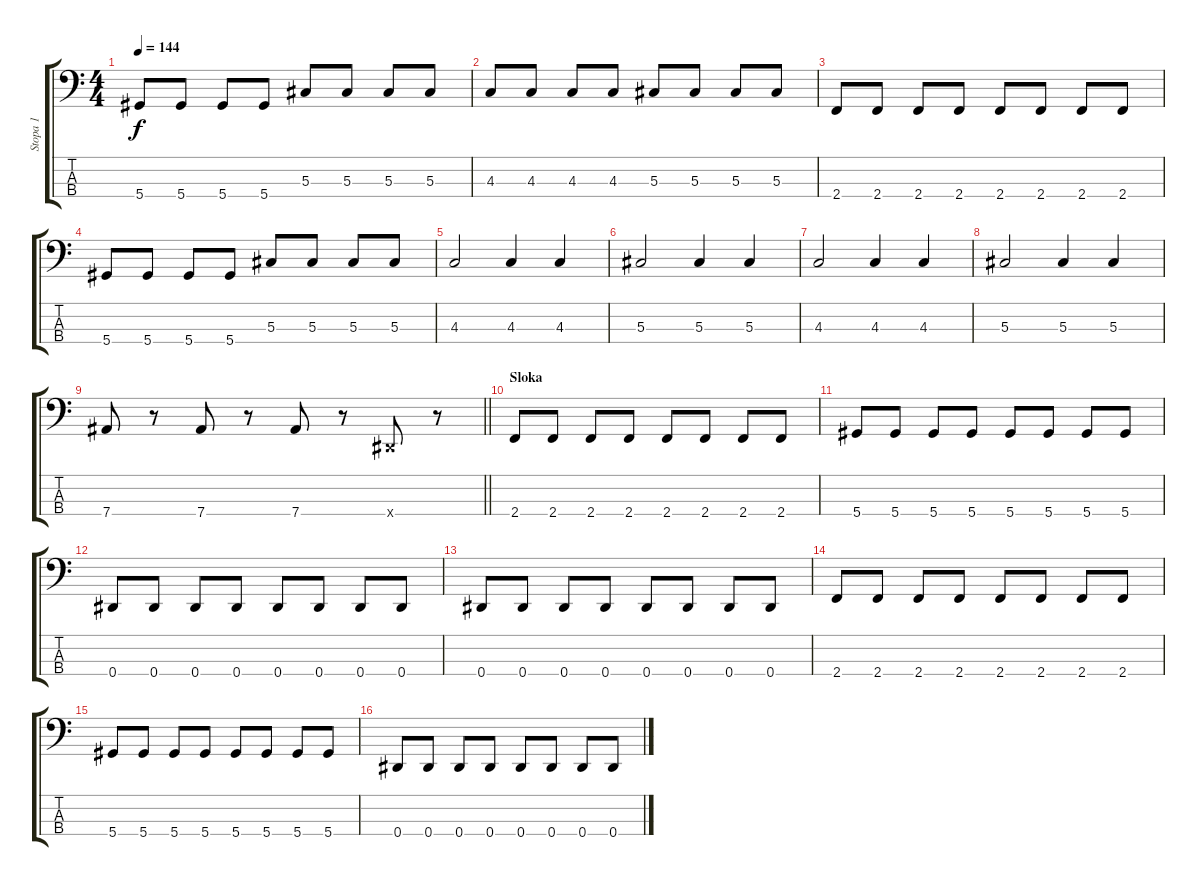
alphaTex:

\track ("Stopa 1" "Stopa 1") {instrument electricbassfinger}
\staff {score tabs}
\tuning (Gb2 Db2 Ab1 Eb1) {hide}
\ts (4 4)
\tempo 144
\clef f4
\ks c
5.4.8{dy f} 5.4.8 5.4.8 5.4.8 5.3.8 5.3.8 5.3.8 5.3.8 |
4.3.8 4.3.8 4.3.8 4.3.8 5.3.8 5.3.8 5.3.8 5.3.8 |
2.4.8 2.4.8 2.4.8 2.4.8 2.4.8 2.4.8 2.4.8 2.4.8 |
5.4.8 5.4.8 5.4.8 5.4.8 5.3.8 5.3.8 5.3.8 5.3.8 |
4.3.2 4.3.4 4.3.4 |
5.3.2 5.3.4 5.3.4 |
4.3.2 4.3.4 4.3.4 |
5.3.2 5.3.4 5.3.4 |
\barLineRight lightlight
7.4.8 r.8 7.4.8 r.8 7.4.8 r.8 0.4{x}.8 r.8 |
\section ("" "Sloka")
2.4.8 2.4.8 2.4.8 2.4.8 2.4.8 2.4.8 2.4.8 2.4.8 |
5.4.8 5.4.8 5.4.8 5.4.8 5.4.8 5.4.8 5.4.8 5.4.8 |
0.4.8 0.4.8 0.4.8 0.4.8 0.4.8 0.4.8 0.4.8 0.4.8 |
0.4.8 0.4.8 0.4.8 0.4.8 0.4.8 0.4.8 0.4.8 0.4.8 |
2.4.8 2.4.8 2.4.8 2.4.8 2.4.8 2.4.8 2.4.8 2.4.8 |
5.4.8 5.4.8 5.4.8 5.4.8 5.4.8 5.4.8 5.4.8 5.4.8 |
0.4.8 0.4.8 0.4.8 0.4.8 0.4.8 0.4.8 0.4.8 0.4.8
